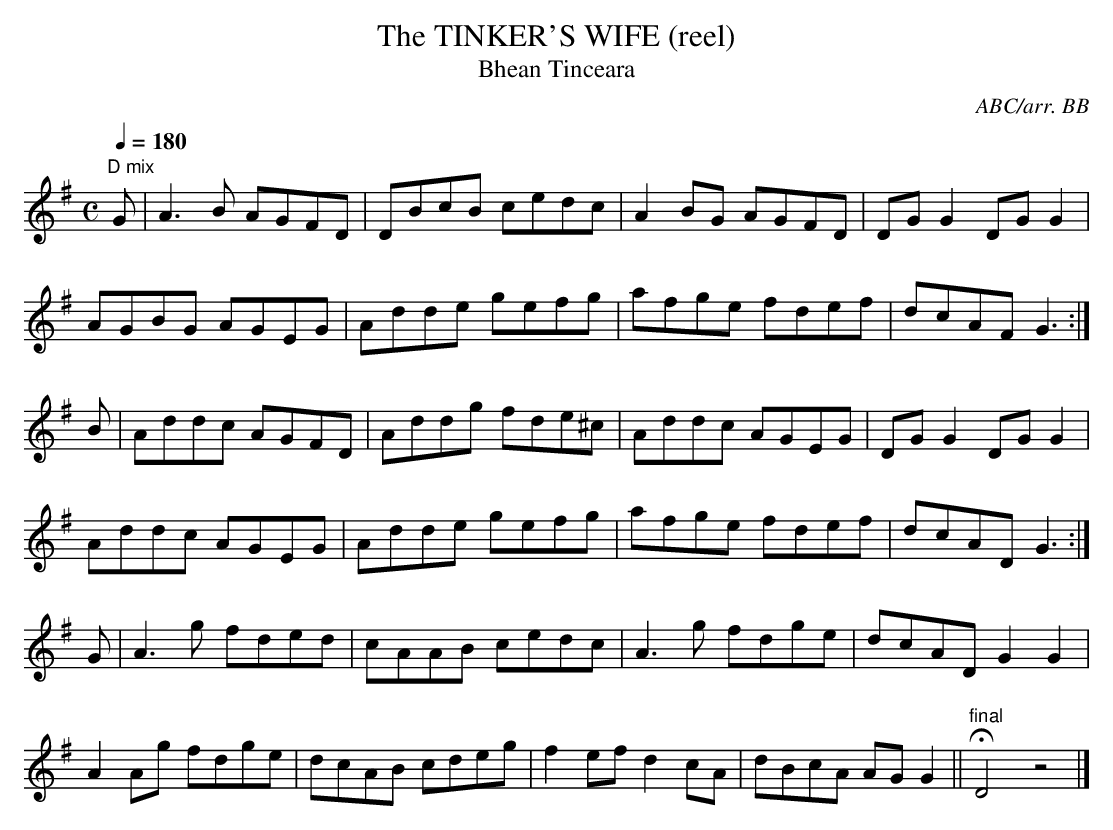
X:1
T:TINKER'S WIFE (reel), The
T:Bhean Tinceara
C:ABC/arr. BB
M:C
L:1/8
Q:1/4=180
K:G
"D mix"
G|A3B AGFD|DBcB cedc|A2BG AGFD|DGG2 DGG2|
AGBG AGEG|Adde gefg|afge fdef|dcAF G3 :|
B|Addc AGFD|Addg fde^c|Addc AGEG|DGG2 DGG2|
Addc AGEG|Adde gefg|afge fdef|dcAD G3 :|
G|A3g fded|cAAB cedc|A3g fdge|dcAD G2G2|
A2Ag fdge|dcAB cdeg|f2ef d2cA|dBcA AGG2||\
"final" HD4z4|]
